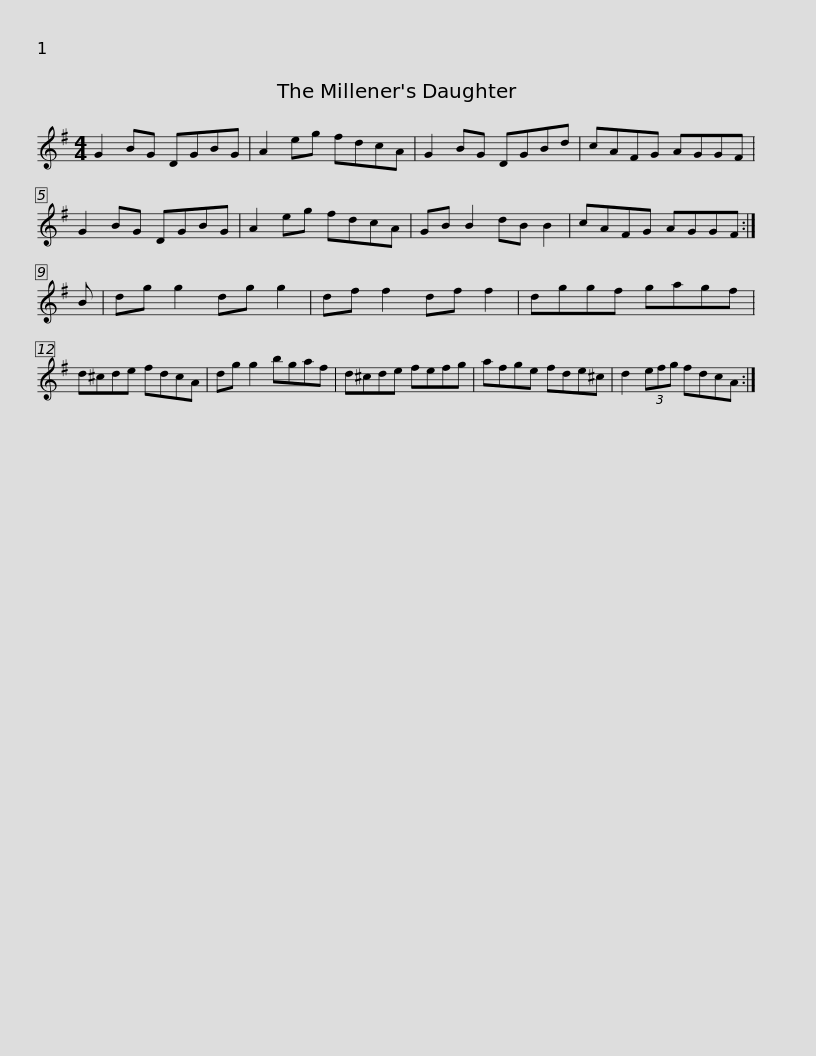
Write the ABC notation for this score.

X:1
L:1/8
M:4/4
I:linebreak $
K:G
V:1 treble
V:1
 G2 BG DGBG | A2 eg fdcA | G2 BG DGBd | cAFG AGGF | G2 BG DGBG | %5
 A2 eg fdcA |$ GB B2 dB B2 | cAFG AGGF :| B | dg g2 dg g2 | %10
 df f2 df f2 | dggf gagf | d^cde fdcA |$ dg g2 bgaf | d^cde fefg | %15
 afge fde^c | d2 (3efg fdcA :| %17
